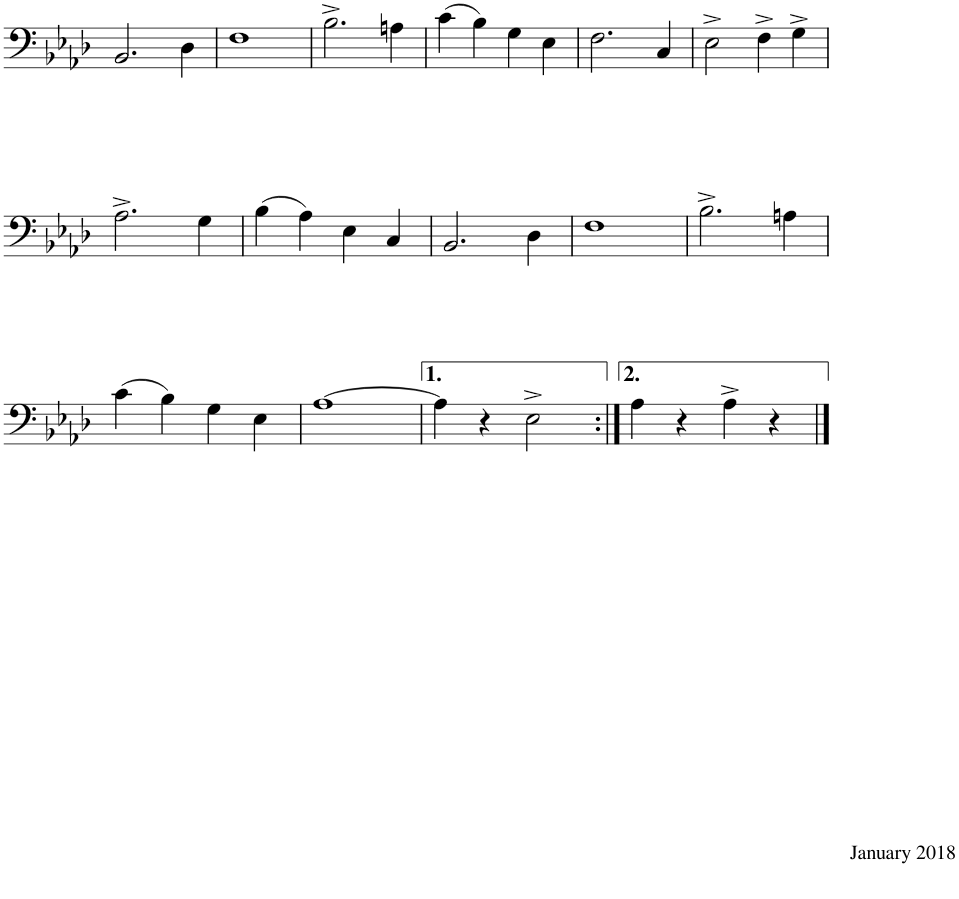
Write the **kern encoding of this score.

**kern
*part1
*staff1
*I"Piano
*I'Pno.
!!LO:PB:g=z
*clefF4
*k[b-e-a-d-]
*M2/2
*met(c|)
=24
2.BB-/
4D-\
=25
1F
=26
2.B-^\
4An\
=27
(4c\
4B-\)
4G\
4E-\
=28
2.F\
4C/
=29
2E-^\
4F^\
4G^\
!!LO:LB:g=z
=30
2.A-^\
4G\
=31
(4B-\
4A-\)
4E-\
4C/
=32
2.BB-/
4D-\
=33
1F
=34
2.B-^\
4An\
!!LO:LB:g=z
=35
(4c\
4B-\)
4G\
4E-\
=36
[1A-
=37
4A-\]
4r
2E-^\
=38:|!
4A-\
4r
!LO:TX:b:t=January 2018
4A-^\
4r
==
*-
